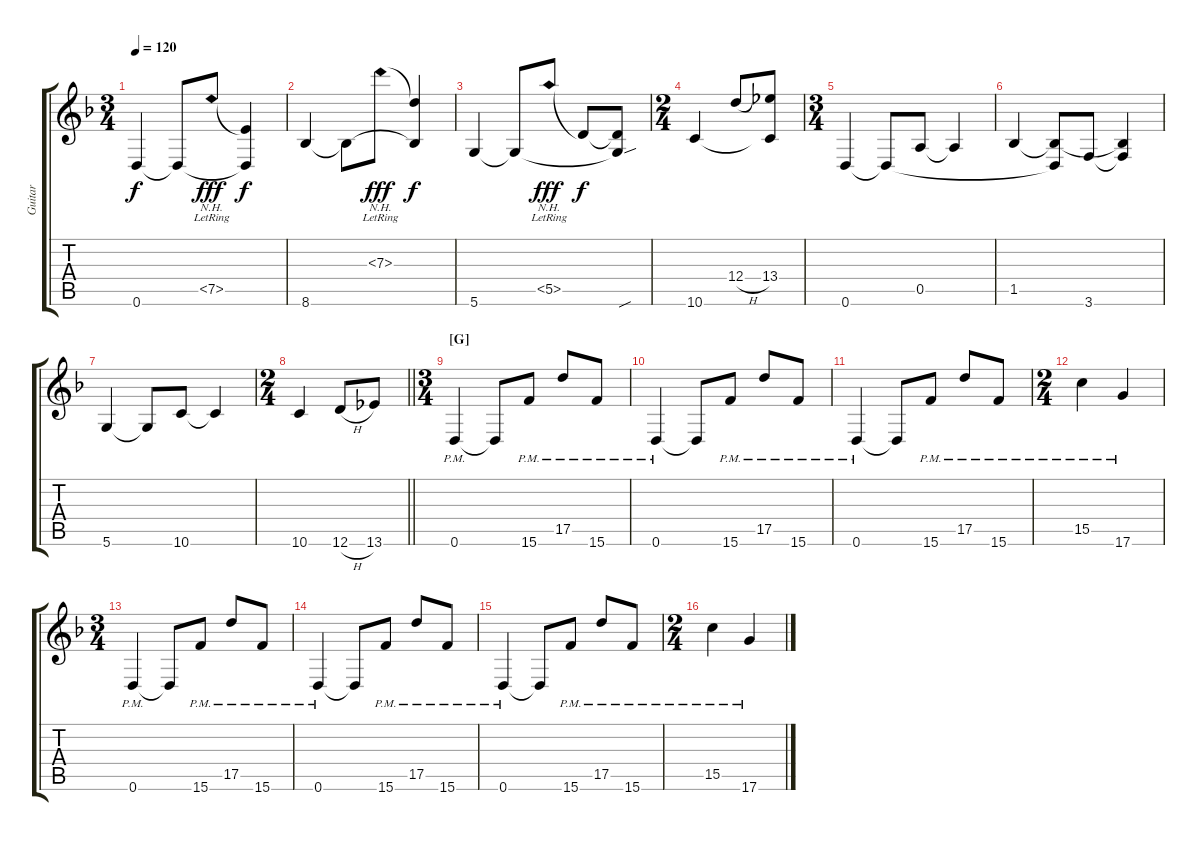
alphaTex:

\track ("Guitar" "Guitar") {instrument electricguitarclean}
\staff {score tabs}
\tuning (E4 B3 G3 D3 A2 D2) {hide}
\ts (3 4)
\tempo 120
\clef g2
\ks dminor
0.6.4{dy f} 0.6{t}.8 7.5{nh lr}.8{dy fff} (7.5{t} 0.6{t}).4{dy f} |
8.6.4 8.6{t}.8 7.3{nh lr}.8{dy fff} (7.3{t} 8.6{t}).4{dy f} |
5.6.4 5.6{t}.8 5.5{nh lr}.8{dy fff} 5.5{t}.8{dy f} (5.5{t} 5.6{sou t}).8 |
\ts (2 4)
10.6.4 12.4{h}.8 (13.4 10.6{t}).8 |
\ts (3 4)
0.6.4 0.6{t}.8 0.5.8 0.5{t}.4 |
1.5.4 (1.5{t} 0.6{t}).8 3.6.8 (1.5{t} 3.6{t}).4 |
5.6.4 5.6{t}.8 10.6.8 10.6{t}.4 |
\ts (2 4)
\barLineRight lightlight
10.6.4 12.6{h}.8 13.6.8 |
\ts (3 4)
\section ("" "[G]")
0.6{pm}.4{instrument electricguitarmuted} 0.6{t}.8 15.6{pm}.8 17.5{pm}.8 15.6{pm}.8 |
0.6{pm}.4 0.6{t}.8 15.6{pm}.8 17.5{pm}.8 15.6{pm}.8 |
0.6{pm}.4 0.6{t}.8 15.6{pm}.8 17.5{pm}.8 15.6{pm}.8 |
\ts (2 4)
15.5{pm}.4 17.6{pm}.4 |
\ts (3 4)
0.6{pm}.4 0.6{t}.8 15.6{pm}.8 17.5{pm}.8 15.6{pm}.8 |
0.6{pm}.4 0.6{t}.8 15.6{pm}.8 17.5{pm}.8 15.6{pm}.8 |
0.6{pm}.4 0.6{t}.8 15.6{pm}.8 17.5{pm}.8 15.6{pm}.8 |
\ts (2 4)
15.5{pm}.4 17.6{pm}.4
